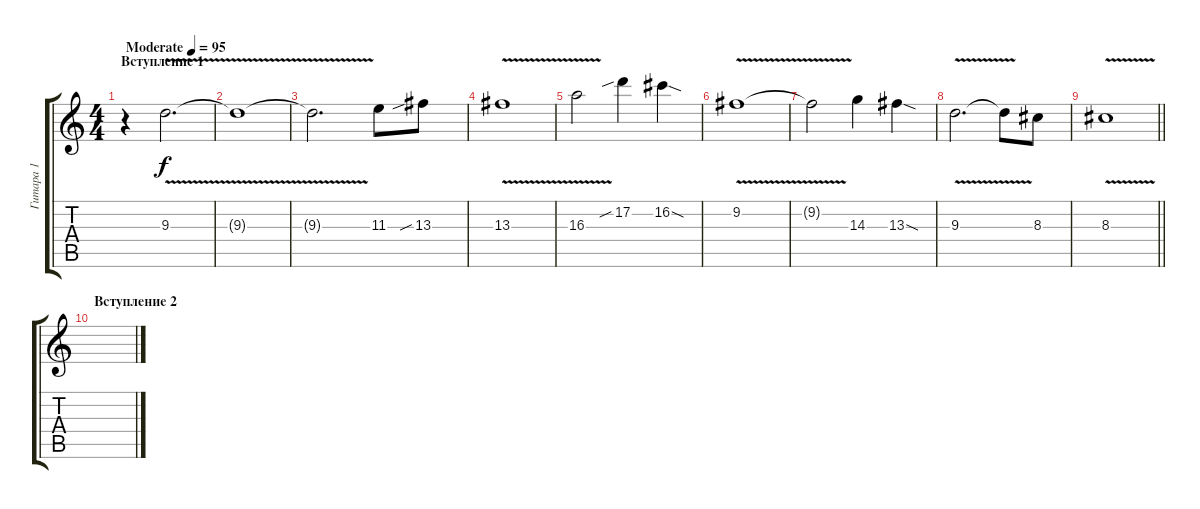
\track ("Гитара 1" "Гитара 1") {instrument distortionguitar}
\staff {score tabs}
\tuning (D4 A3 F3 C3 G2 D2) {hide}
\ts (4 4)
\section ("" "Вступление 1")
\tempo (95 "Moderate")
\clef g2
\ks c
r.4{dy f instrument distortionguitar} 9.3{v}.2{d volume 16} |
9.3{v t}.1 |
9.3{t}.2{d} 11.3.8 13.3{sib}.8 |
13.3{v}.1 |
16.3{v}.2 17.2{sib}.4 16.2{sod}.4 |
9.2{v}.1 |
9.2{t}.2 14.3.4 13.3{sod}.4 |
9.3{v}.2{d} 9.3{t}.8 8.3.8 |
\barLineRight lightlight
8.3{v}.1 |
\section ("" "Вступление 2")
